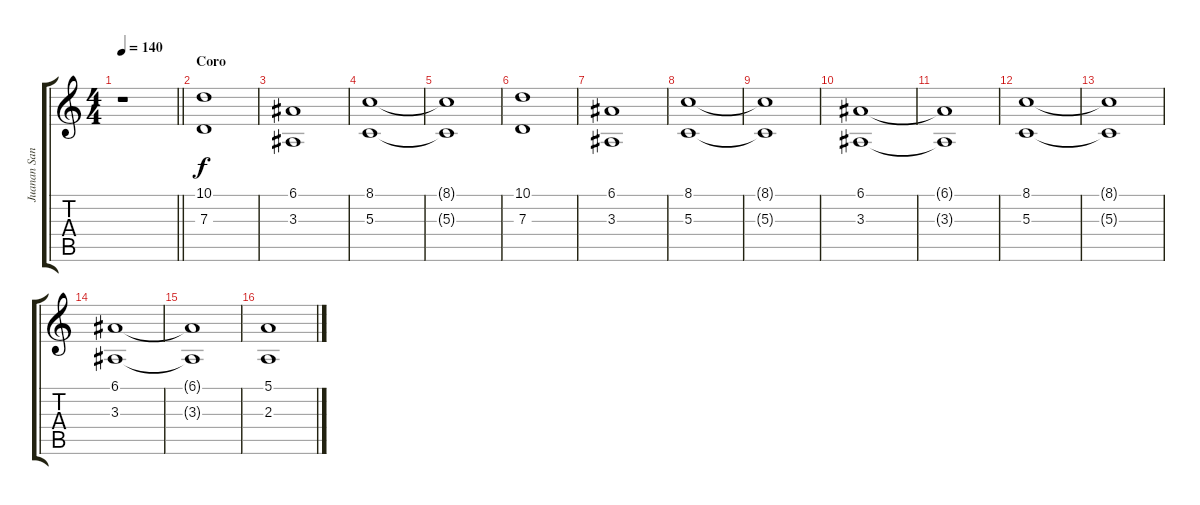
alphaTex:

\track ("Juanan San Martín" "Juanan San") {instrument synthstrings1}
\staff {score tabs}
\tuning (E4 B3 G3 D3 A2 E2) {hide}
\ts (4 4)
\tempo 140
\clef g2
\barLineRight lightlight
\ks c
r.1{dy f} |
\section ("" "Coro")
(10.1 7.3).1 |
(6.1 3.3).1 |
(8.1 5.3).1 |
(8.1{t} 5.3{t}).1 |
(10.1 7.3).1 |
(6.1 3.3).1 |
(8.1 5.3).1 |
(8.1{t} 5.3{t}).1 |
(6.1 3.3).1 |
(6.1{t} 3.3{t}).1 |
(8.1 5.3).1 |
(8.1{t} 5.3{t}).1 |
(6.1 3.3).1 |
(6.1{t} 3.3{t}).1 |
(5.1 2.3).1
